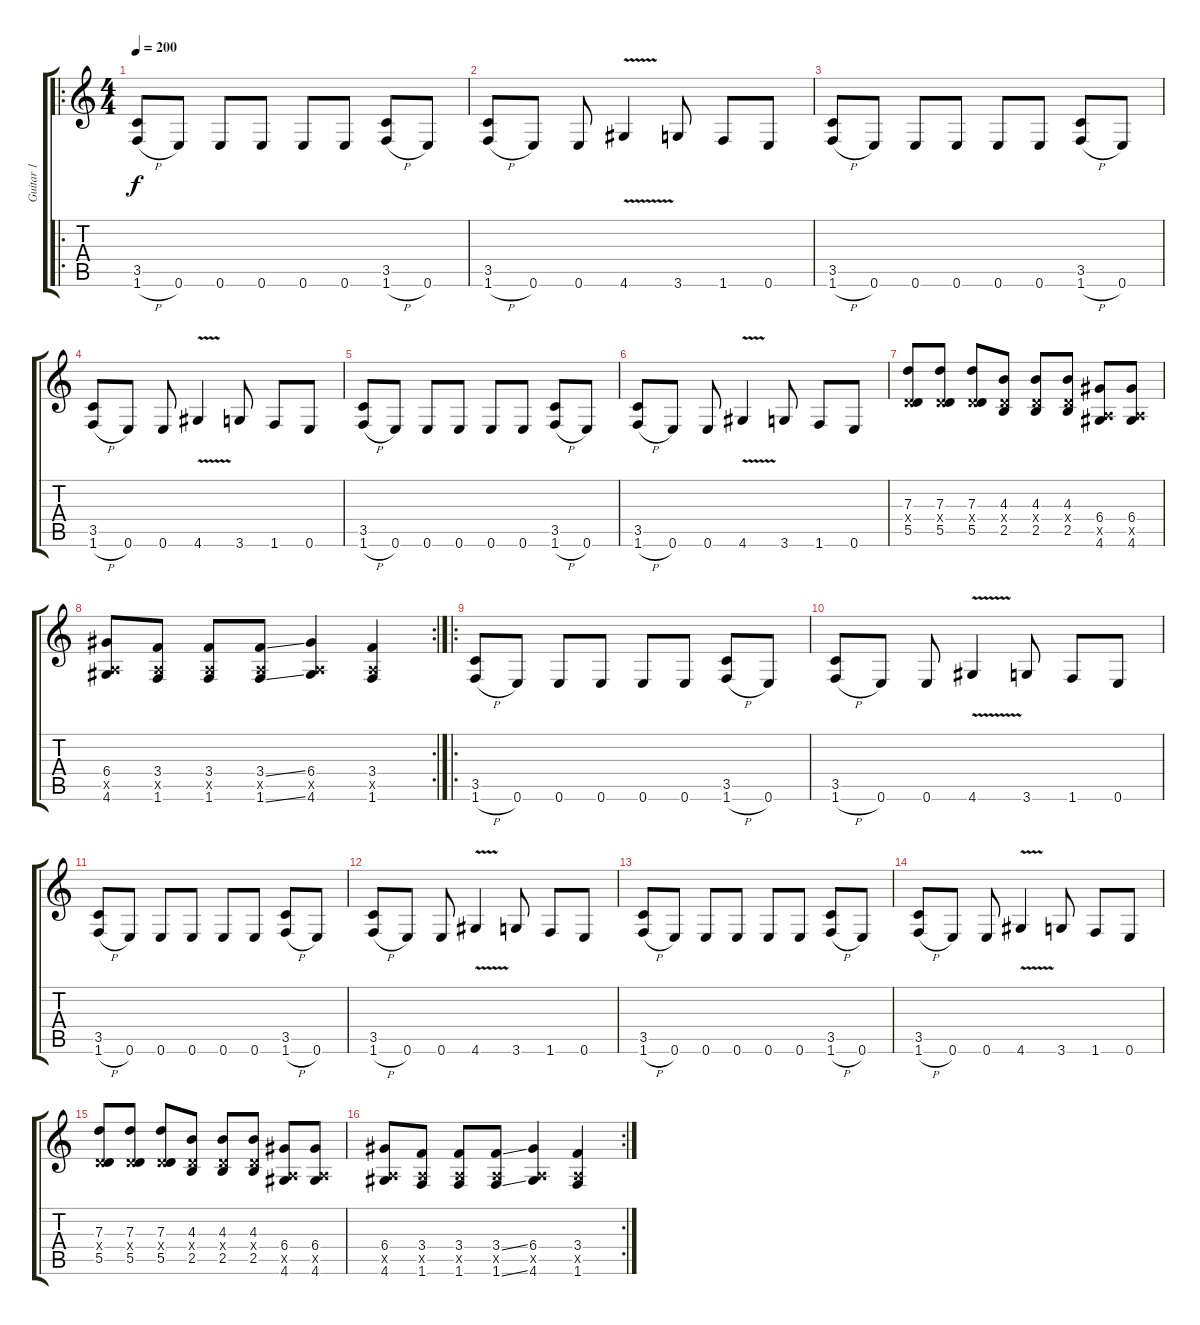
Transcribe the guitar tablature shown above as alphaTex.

\track ("Guitar 1" "Guitar 1") {instrument distortionguitar}
\staff {score tabs}
\tuning (E4 B3 G3 D3 A2 E2) {hide}
\ro
\ts (4 4)
\tempo 200
\clef g2
\ks c
(3.5 1.6{h}).8{dy f} 0.6.8 0.6.8 0.6.8 0.6.8 0.6.8 (3.5 1.6{h}).8 0.6.8 |
(3.5 1.6{h}).8 0.6.8 0.6.8 4.6{v}.4 3.6.8 1.6.8 0.6.8 |
(3.5 1.6{h}).8 0.6.8 0.6.8 0.6.8 0.6.8 0.6.8 (3.5 1.6{h}).8 0.6.8 |
(3.5 1.6{h}).8 0.6.8 0.6.8 4.6{v}.4 3.6.8 1.6.8 0.6.8 |
(3.5 1.6{h}).8 0.6.8 0.6.8 0.6.8 0.6.8 0.6.8 (3.5 1.6{h}).8 0.6.8 |
(3.5 1.6{h}).8 0.6.8 0.6.8 4.6{v}.4 3.6.8 1.6.8 0.6.8 |
(7.3 0.4{x} 5.5).8 (7.3 0.4{x} 5.5).8 (7.3 0.4{x} 5.5).8 (4.3 0.4{x} 2.5).8 (4.3 0.4{x} 2.5).8 (4.3 0.4{x} 2.5).8 (6.4 0.5{x} 4.6).8 (6.4 0.5{x} 4.6).8 |
\rc 2
(6.4 0.5{x} 4.6).8 (3.4 0.5{x} 1.6).8 (3.4 0.5{x} 1.6).8 (3.4{ss} 0.5{x} 1.6{ss}).8 (6.4 0.5{x} 4.6).4 (3.4 0.5{x} 1.6).4 |
\ro
(3.5 1.6{h}).8 0.6.8 0.6.8 0.6.8 0.6.8 0.6.8 (3.5 1.6{h}).8 0.6.8 |
(3.5 1.6{h}).8 0.6.8 0.6.8 4.6{v}.4 3.6.8 1.6.8 0.6.8 |
(3.5 1.6{h}).8 0.6.8 0.6.8 0.6.8 0.6.8 0.6.8 (3.5 1.6{h}).8 0.6.8 |
(3.5 1.6{h}).8 0.6.8 0.6.8 4.6{v}.4 3.6.8 1.6.8 0.6.8 |
(3.5 1.6{h}).8 0.6.8 0.6.8 0.6.8 0.6.8 0.6.8 (3.5 1.6{h}).8 0.6.8 |
(3.5 1.6{h}).8 0.6.8 0.6.8 4.6{v}.4 3.6.8 1.6.8 0.6.8 |
(7.3 0.4{x} 5.5).8 (7.3 0.4{x} 5.5).8 (7.3 0.4{x} 5.5).8 (4.3 0.4{x} 2.5).8 (4.3 0.4{x} 2.5).8 (4.3 0.4{x} 2.5).8 (6.4 0.5{x} 4.6).8 (6.4 0.5{x} 4.6).8 |
\rc 2
(6.4 0.5{x} 4.6).8 (3.4 0.5{x} 1.6).8 (3.4 0.5{x} 1.6).8 (3.4{ss} 0.5{x} 1.6{ss}).8 (6.4 0.5{x} 4.6).4 (3.4 0.5{x} 1.6).4
